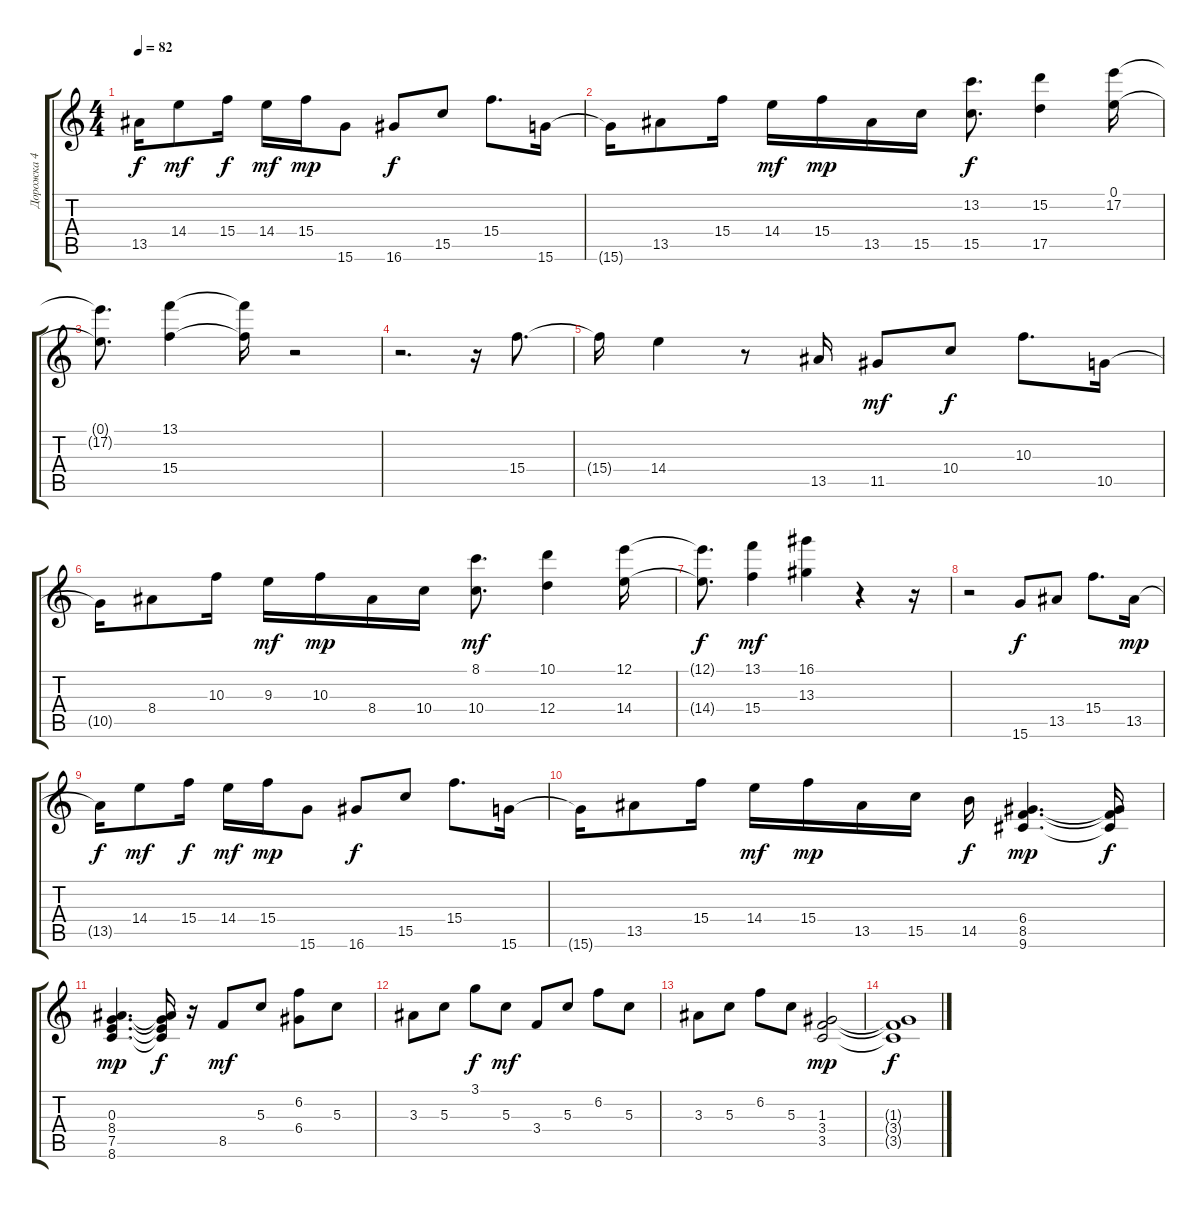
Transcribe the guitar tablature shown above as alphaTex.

\track ("Дорожка 4" "Дорожка 4") {instrument electricguitarclean}
\staff {score tabs}
\tuning (E4 B3 G3 D3 A2 E2) {hide}
\ts (4 4)
\tempo 82
\clef g2
\ks c
13.5{t}.16{dy f} 14.4.8{dy mf} 15.4.16{dy f} 14.4.16{dy mf} 15.4.16{dy mp} 15.6.8 16.6.8{dy f} 15.5.8 15.4.8{d} 15.6.16 |
15.6{t}.16 13.5.8 15.4.16 14.4.16{dy mf} 15.4.16{dy mp} 13.5.16 15.5.16 (13.2 15.5).8{d dy f} (15.2 17.5).4 (0.1 17.2).16 |
(0.1{t} 17.2{t}).8{d} (13.1 15.4).4 (13.1{t} 15.4{t}).16 r.2 |
r.2{d} r.16 15.4.8{d} |
15.4{t}.16 14.4.4 r.8 13.5.16 11.5.8{dy mf} 10.4.8{dy f} 10.3.8{d} 10.5.16 |
10.5{t}.16 8.4.8 10.3.16 9.3.16{dy mf} 10.3.16{dy mp} 8.4.16 10.4.16 (8.1 10.4).8{d dy mf} (10.1 12.4).4 (12.1 14.4).16 |
(12.1{t} 14.4{t}).8{d dy f} (13.1 15.4).4{dy mf} (16.1 13.3).4 r.4 r.16 |
r.2 15.6.8{dy f} 13.5.8 15.4.8{d} 13.5.16{dy mp} |
13.5{t}.16{dy f} 14.4.8{dy mf} 15.4.16{dy f} 14.4.16{dy mf} 15.4.16{dy mp} 15.6.8 16.6.8{dy f} 15.5.8 15.4.8{d} 15.6.16 |
15.6{t}.16 13.5.8 15.4.16 14.4.16{dy mf} 15.4.16{dy mp} 13.5.16 15.5.16 14.5.16{dy f} (6.4 8.5 9.6).4{d dy mp} (6.4{t} 8.5{t} 9.6{t}).16{dy f} |
(0.3 8.4 7.5 8.6).4{d dy mp} (0.3{t} 8.4{t} 7.5{t} 8.6{t}).16{dy f} r.16 8.5.8{dy mf} 5.3.8 (6.2 6.4).8 5.3.8 |
3.3.8 5.3.8 3.1.8{dy f} 5.3.8{dy mf} 3.4.8 5.3.8 6.2.8 5.3.8 |
3.3.8 5.3.8 6.2.8 5.3.8 (1.3 3.4 3.5).2{dy mp} |
(1.3{t} 3.4{t} 3.5{t}).1{dy f}
